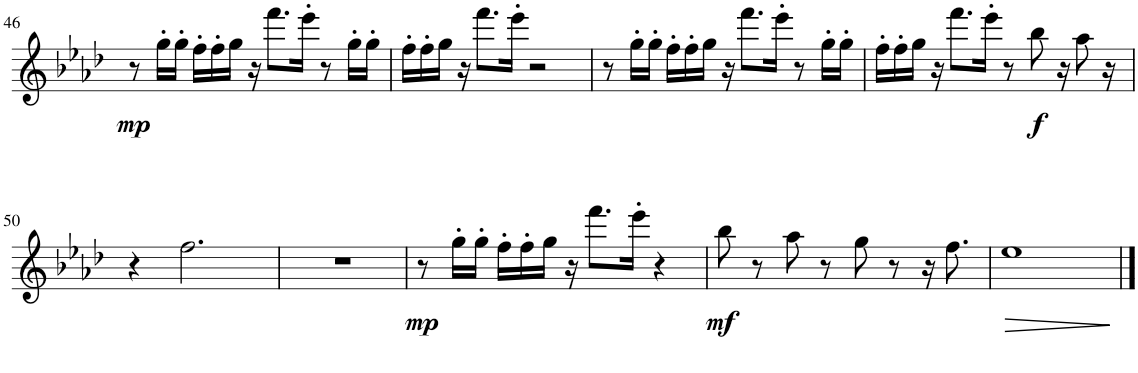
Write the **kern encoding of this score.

**kern	**dynam
*part1	*part1
*staff1	*staff1
*I"Tenor Saxophone	*
*I'T Sax	*
!!LO:PB:g=z
*clefG2	*
*Trd8c14	*
*k[b-e-a-d-]	*
*M4/4	*
=46	=46
!	!LO:DY:b
8r	mp
16gg'\LL	.
16gg'\JJ	.
16ff'\LL	.
16ff'\	.
16gg\JJ	.
16r	.
8.fff\L	.
16eee-'\Jk	.
8r	.
16gg'\LL	.
16gg'\JJ	.
=47	=47
16ff'\LL	.
16ff'\	.
16gg\JJ	.
16r	.
8.fff\L	.
16eee-'\Jk	.
2r	.
=48	=48
8r	.
16gg'\LL	.
16gg'\JJ	.
16ff'\LL	.
16ff'\	.
16gg\JJ	.
16r	.
8.fff\L	.
16eee-'\Jk	.
8r	.
16gg'\LL	.
16gg'\JJ	.
=49	=49
16ff'\LL	.
16ff'\	.
16gg\JJ	.
16r	.
8.fff\L	.
16eee-'\Jk	.
8r	.
!	!LO:DY:b
8bb-\	f
16r	.
8aa-\	.
16r	.
!!LO:LB:g=z
=50	=50
4r	.
2.ff\	.
=51	=51
1r	.
=52	=52
!	!LO:DY:b
8r	mp
16gg'\LL	.
16gg'\JJ	.
16ff'\LL	.
16ff'\	.
16gg\JJ	.
16r	.
8.fff\L	.
16eee-'\Jk	.
4r	.
=53	=53
!	!LO:DY:b
8bb-\	mf
8r	.
8aa-\	.
8r	.
8gg\	.
8r	.
16r	.
8.ff\	.
=54	=54
!	!LO:HP:b
1ee-	>
.	]
==	==
*-	*-
